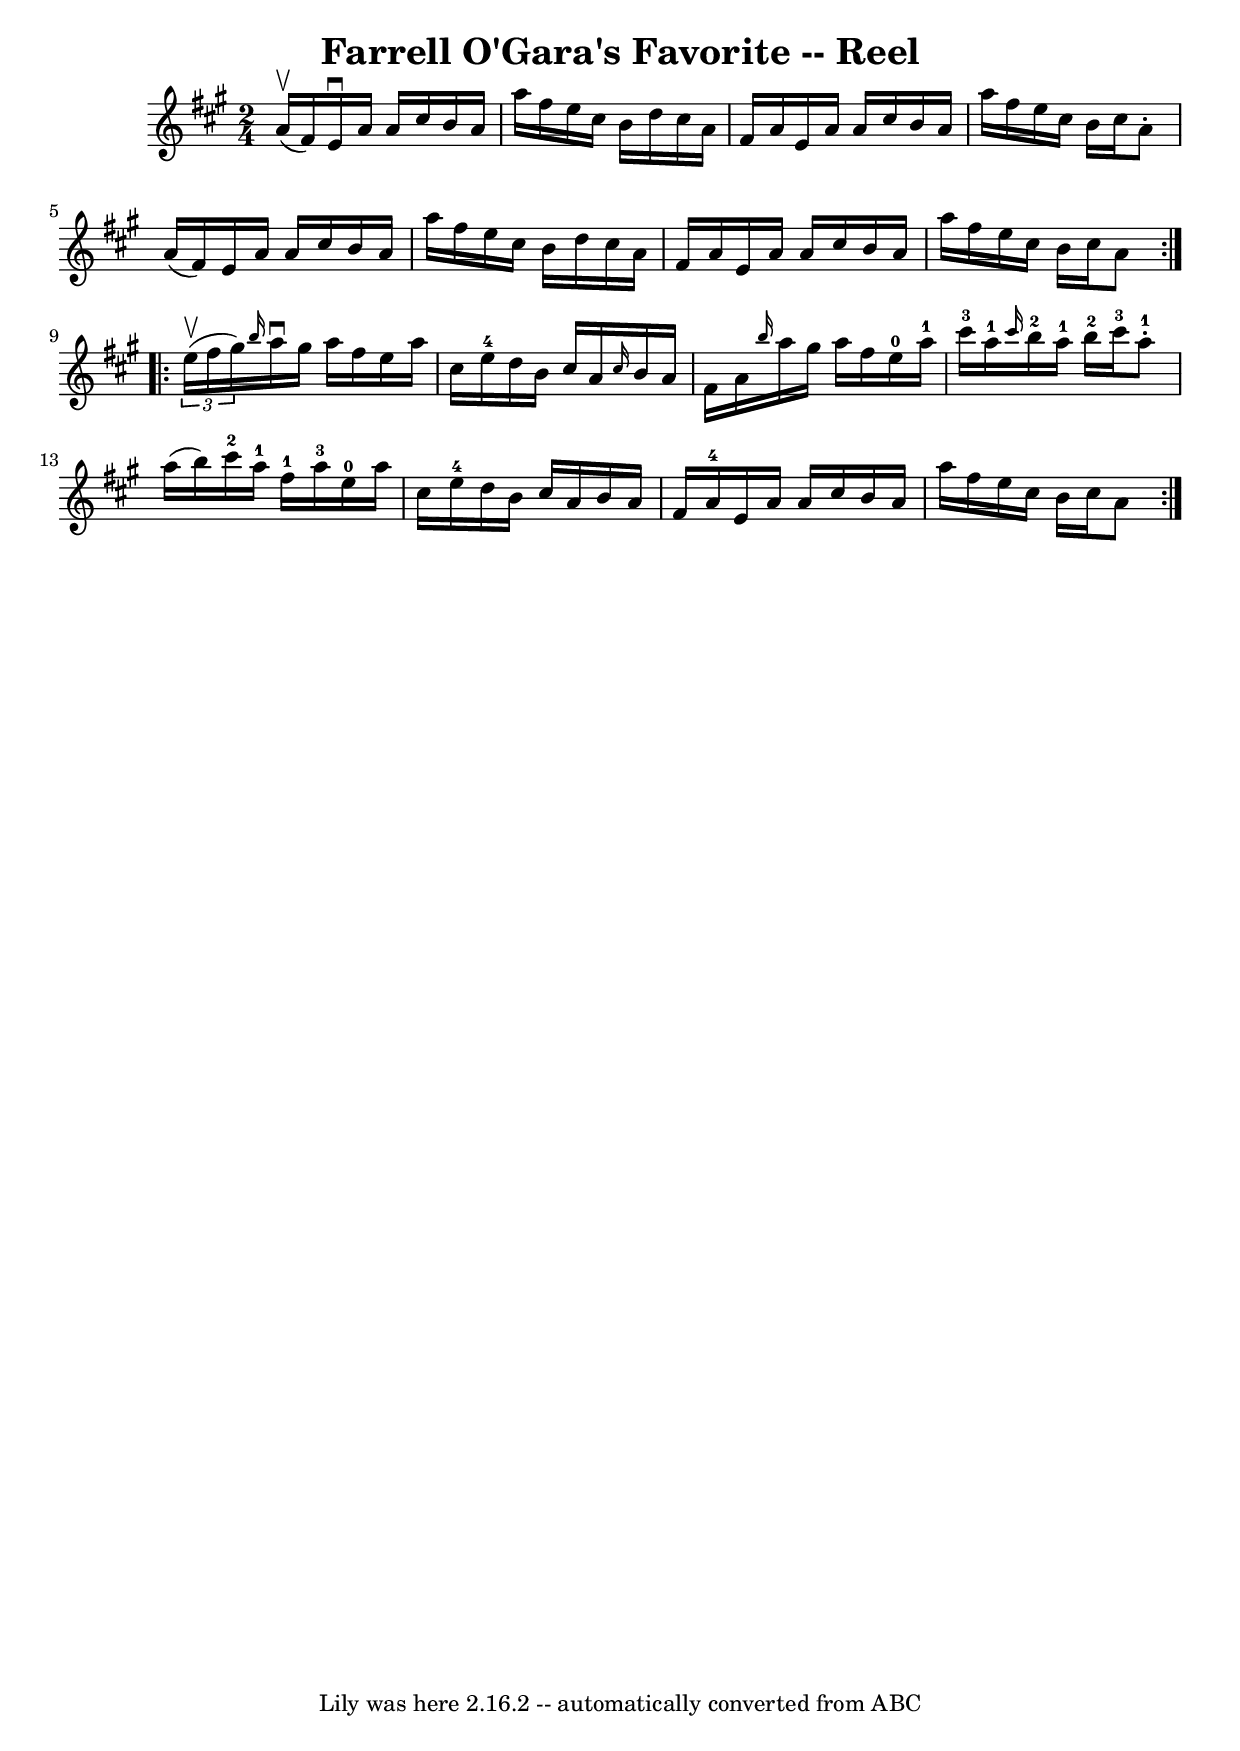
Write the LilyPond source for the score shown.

\version "2.16.2"
\include "Mammoth.ily"
\header {
  %% book = "Ryan's Mammoth Collection"
  crossRefNumber = "1"
  footnotes = "\\\\370"
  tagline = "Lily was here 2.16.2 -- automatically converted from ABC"
  title = "Farrell O'Gara's Favorite -- Reel"

}
voicedefault =  {



  \repeat volta 2 {

    \time 2/4 
    \key a \major
    a'16^\upbow(fis'16) |
    e'16 ^\downbow a'16 a'16 cis''16 b'16 a'16 a''16 fis''16    
    |
    e''16 cis''16 b'16 d''16 cis''16 a'16 fis'16    
    a'16    |
    e'16 a'16 a'16 cis''16 b'16 a'16 a''16    
    fis''16    |
    e''16 cis''16 b'16 cis''16 a'8 -. a'16 (
    fis'16)   |
    e'16 a'16 a'16 cis''16 b'16 a'16    
    a''16 fis''16    |
    e''16 cis''16 b'16 d''16 cis''16    
    a'16 fis'16 a'16    |
    e'16 a'16 a'16 cis''16 b'16    
    a'16 a''16 fis''16    |
    e''16 cis''16 b'16 cis''16    
    a'8    
  }     
  \repeat volta 2 {
    \times 2/3 { e''16^\upbow(fis''16    
		 gis''16) 
	       } |
    \grace { b''16  
	   } a''16^\downbow gis''16    
    a''16 fis''16 e''16 a''16 cis''16 e''16-4   |
    d''16  
    b'16 cis''16 a'16  \grace { cis''16  
			      } b'16 a'16 fis'16    
    a'16    |
    \grace { b''16  
	   } a''16 gis''16 a''16 fis''16    
    e''16-0 a''16-1 cis'''16-3 a''16-1   |
    
    \grace { cis'''16  
	   } b''16-2 a''16-1 b''16-2 cis'''16 
    -3 a''8-1-. a''16 (b''16)   |
    cis'''16-2   
    a''16-1 fis''16-1 a''16-3 e''16-0 a''16 cis''16    
    e''16-4   |
    d''16 b'16 cis''16 a'16 b'16 a'16    
    fis'16 a'16-4   |
    e'16 a'16 a'16 cis''16 b'16    
    a'16 a''16 fis''16    |
    e''16 cis''16 b'16 cis''16  
    a'8      
  }   

}

\score{
  <<

    \context Staff="default"
    {
      \voicedefault 
      
    }

  >>
  \layout {
    
  }
  \midi {
  }

}
